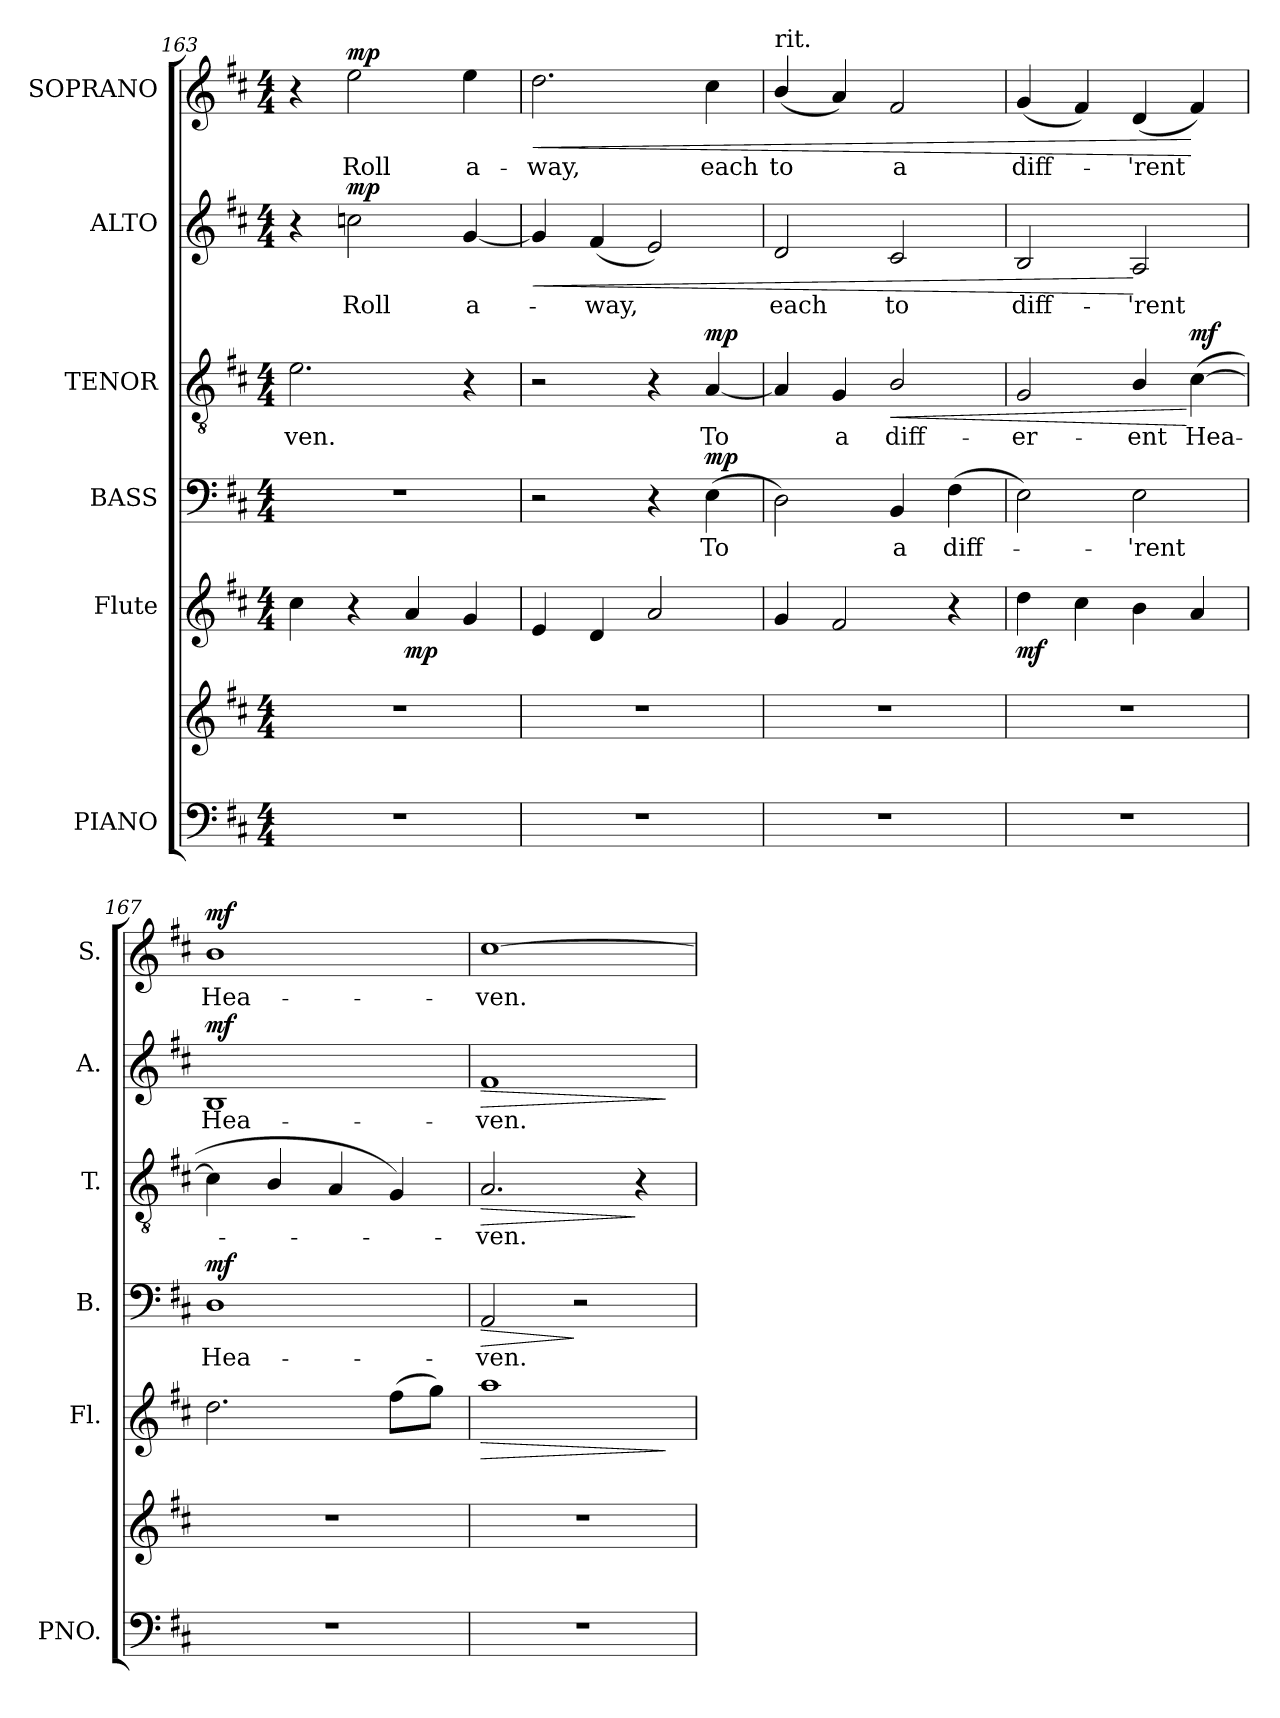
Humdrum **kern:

**kern	**kern	**kern	**dynam	**kern	**text	**dynam	**kern	**text	**dynam	**kern	**text	**dynam	**kern	**text	**dynam
*part6	*part6	*part5	*part5	*part4	*part4	*part4	*part3	*part3	*part3	*part2	*part2	*part2	*part1	*part1	*part1
*staff7	*staff6	*staff5	*staff5	*staff4	*staff4	*staff4	*staff3	*staff3	*staff3	*staff2	*staff2	*staff2	*staff1	*staff1	*staff1
*I"PIANO	*	*I"Flute	*	*I"BASS	*	*	*I"TENOR	*	*	*I"ALTO	*	*	*I"SOPRANO	*	*
*I'PNO.	*	*I'Fl.	*	*I'B.	*	*	*I'T.	*	*	*I'A.	*	*	*I'S.	*	*
*clefF4	*clefG2	*clefG2	*	*clefF4	*	*	*clefGv2	*	*	*clefG2	*	*	*clefG2	*	*
*	*	*	*	*	*	*	*ITrd7c12	*	*	*	*	*	*	*	*
*k[f#c#]	*k[f#c#]	*k[f#c#]	*	*k[f#c#]	*	*	*k[f#c#]	*	*	*k[f#c#]	*	*	*k[f#c#]	*	*
*b:	*b:	*b:	*	*b:	*	*	*b:	*	*	*b:	*	*	*b:	*	*
*M4/4	*M4/4	*M4/4	*	*M4/4	*	*	*M4/4	*	*	*M4/4	*	*	*M4/4	*	*
=163	=163	=163	=163	=163	=163	=163	=163	=163	=163	=163	=163	=163	=163	=163	=163
!	!	!	!	!	!	!	!	!LO:LY:b:color=#000000	!	!	!	!	!	!	!
1r	1r	4cc#i\	.	1r	.	.	2.Ei\	-ven.	.	4r	.	.	4r	.	.
!	!	!	!	!	!	!	!	!	!	!	!LO:LY:b:color=#000000	!	!	!	!
!	!	!	!	!	!	!	!	!	!	!	!	!	!	!LO:LY:b:color=#000000	!
.	.	4r	.	.	.	.	.	.	.	2ccni\	Roll	mp	2eei\	Roll	mp
.	.	4ai/	mp	.	.	.	.	.	.	.	.	.	.	.	.
!	!	!	!	!	!	!	!	!	!	!	!LO:LY:b:color=#000000	!	!	!	!
!	!	!	!	!	!	!	!	!	!	!	!	!	!	!LO:LY:b:color=#000000	!
.	.	4gi/	.	.	.	.	4r	.	.	[<4gi/	a-	.	4eei\	a-	.
!!LO:PB:g=z
=164	=164	=164	=164	=164	=164	=164	=164	=164	=164	=164	=164	=164	=164	=164	=164
!	!	!	!	!	!	!	!	!	!	!	!	!LO:HP:b	!	!	!
!	!	!	!	!	!	!	!	!	!	!	!	!	!	!LO:LY:b:color=#000000	!LO:HP:b
1r	1r	4ei/	.	2r	.	.	2r	.	.	4gi/]	.	<	2.ddi\	-way,	<
!	!	!	!	!	!	!	!	!	!	!	!LO:LY:b:color=#000000	!	!	!	!
.	.	4di/	.	.	.	.	.	.	.	(4f#i/	-way,	.	.	.	.
.	.	2ai/	.	4r	.	.	4r	.	.	2ei/)	.	.	.	.	.
!	!	!	!	!	!LO:LY:b:color=#000000	!	!	!	!	!	!	!	!	!	!
!	!	!	!	!	!	!	!	!LO:LY:b:color=#000000	!	!	!	!	!	!	!
!	!	!	!	!	!	!	!	!	!	!	!	!	!	!LO:LY:b:color=#000000	!
.	.	.	.	(4Ei\	To	mp	[<4AAi/	To	mp	.	.	.	4cc#i\	each	.
=165	=165	=165	=165	=165	=165	=165	=165	=165	=165	=165	=165	=165	=165	=165	=165
!	!	!	!	!	!	!	!	!	!	!	!LO:LY:b:color=#000000	!	!	!	!
!	!	!	!	!	!	!	!	!	!	!	!	!	!LO:TX:t=rit.	!	!
!	!	!	!	!	!	!	!	!	!	!	!	!	!	!LO:LY:b:color=#000000	!
1r	1r	4gi/	.	2Di\)	.	.	4AAi/]	.	.	2di/	each	.	(4bi/	to	.
!	!	!	!	!	!	!	!	!LO:LY:b:color=#000000	!	!	!	!	!	!	!
.	.	2f#i/	.	.	.	.	4GGi/	a	.	.	.	.	4ai/)	.	.
!	!	!	!	!	!LO:LY:b:color=#000000	!	!	!	!	!	!	!	!	!	!
!	!	!	!	!	!	!	!	!LO:LY:b:color=#000000	!LO:HP:b	!	!	!	!	!	!
!	!	!	!	!	!	!	!	!	!	!	!LO:LY:b:color=#000000	!	!	!	!
!	!	!	!	!	!	!	!	!	!	!	!	!	!	!LO:LY:b:color=#000000	!
.	.	.	.	4BBi/	a	.	2BBi/	diff-	<	2c#i/	to	.	2f#i/	a	.
!	!	!	!	!	!LO:LY:b:color=#000000	!	!	!	!	!	!	!	!	!	!
.	.	4r	.	(4F#i\	diff-	.	.	.	.	.	.	.	.	.	.
=166	=166	=166	=166	=166	=166	=166	=166	=166	=166	=166	=166	=166	=166	=166	=166
!	!	!	!	!	!	!	!	!LO:LY:b:color=#000000	!	!	!	!	!	!	!
!	!	!	!	!	!	!	!	!	!	!	!LO:LY:b:color=#000000	!	!	!	!
!	!	!	!	!	!	!	!	!	!	!	!	!	!	!LO:LY:b:color=#000000	!
1r	1r	4ddi\	mf	2Ei\)	.	.	2GGi/	-er-	.	2Bi/	diff-	.	(4gi/	diff-	.
.	.	4cc#i\	.	.	.	.	.	.	.	.	.	.	4f#i/)	.	.
!	!	!	!	!	!LO:LY:b:color=#000000	!	!	!	!	!	!	!	!	!	!
!	!	!	!	!	!	!	!	!LO:LY:b:color=#000000	!	!	!	!	!	!	!
!	!	!	!	!	!	!	!	!	!	!	!LO:LY:b:color=#000000	!	!	!	!
!	!	!	!	!	!	!	!	!	!	!	!	!	!	!LO:LY:b:color=#000000	!
.	.	4bi\	.	2Ei\	-'rent	.	4BBi/	-ent	.	2Ai/	-'rent	[	(4di/	-'rent	.
!	!	!	!	!	!	!	!	!LO:LY:b:color=#000000	!	!	!	!	!	!	!
.	.	4ai/	.	.	.	.	([>4C#i\	Hea-	[ mf	.	.	.	4f#i/)	.	[
=167	=167	=167	=167	=167	=167	=167	=167	=167	=167	=167	=167	=167	=167	=167	=167
!	!	!	!	!	!LO:LY:b:color=#000000	!	!	!	!	!	!	!	!	!	!
!	!	!	!	!	!	!	!	!	!	!	!LO:LY:b:color=#000000	!	!	!	!
!	!	!	!	!	!	!	!	!	!	!	!	!	!	!LO:LY:b:color=#000000	!
1r	1r	2.ddi\	.	1Di	Hea-	mf	4C#i\]	.	.	1Bi	Hea-	mf	1bi	Hea-	mf
.	.	.	.	.	.	.	4BBi/	.	.	.	.	.	.	.	.
.	.	.	.	.	.	.	4AAi/	.	.	.	.	.	.	.	.
.	.	(8ff#i\L	.	.	.	.	4GGi/)	.	.	.	.	.	.	.	.
.	.	8ggi\J)	.	.	.	.	.	.	.	.	.	.	.	.	.
=168	=168	=168	=168	=168	=168	=168	=168	=168	=168	=168	=168	=168	=168	=168	=168
!	!	!	!LO:HP:b	!	!	!	!	!	!	!	!	!	!	!	!
!	!	!	!	!	!LO:LY:b:color=#000000	!LO:HP:b	!	!	!	!	!	!	!	!	!
!	!	!	!	!	!	!	!	!LO:LY:b:color=#000000	!LO:HP:b	!	!	!	!	!	!
!	!	!	!	!	!	!	!	!	!	!	!LO:LY:b:color=#000000	!LO:HP:b	!	!	!
!	!	!	!	!	!	!	!	!	!	!	!	!	!	!LO:LY:b:color=#000000	!
1r	1r	1aai	>	2AAi/	-ven.	>	2.AAi/	-ven.	>	1f#i	-ven.	>	[>1cc#i	-ven.	.
.	.	.	.	2r	.	]	.	.	.	.	.	.	.	.	.
.	.	.	.	.	.	.	4r	.	]	.	.	.	.	.	.
.	.	.	]	.	.	.	.	.	.	.	.	]	.	.	.
=	=	=	=	=	=	=	=	=	=	=	=	=	=	=	=
*-	*-	*-	*-	*-	*-	*-	*-	*-	*-	*-	*-	*-	*-	*-	*-
